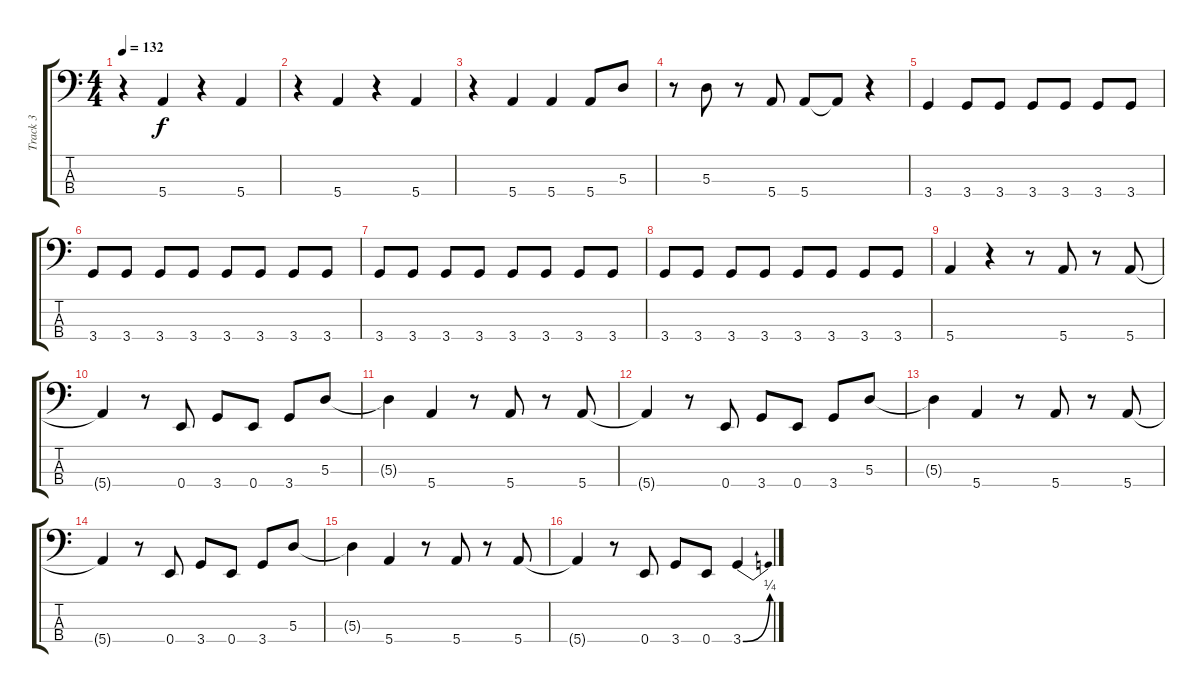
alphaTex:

\track ("Track 3" "Track 3") {instrument electricbassfinger}
\staff {score tabs}
\tuning (G2 D2 A1 E1) {hide}
\ts (4 4)
\tempo 132
\clef f4
\ks c
r.4{dy f} 5.4.4 r.4 5.4.4 |
r.4 5.4.4 r.4 5.4.4 |
r.4 5.4.4 5.4.4 5.4.8 5.3.8 |
r.8 5.3.8 r.8 5.4.8 5.4.8 5.4{t}.8 r.4 |
3.4.4 3.4.8 3.4.8 3.4.8 3.4.8 3.4.8 3.4.8 |
3.4.8 3.4.8 3.4.8 3.4.8 3.4.8 3.4.8 3.4.8 3.4.8 |
3.4.8 3.4.8 3.4.8 3.4.8 3.4.8 3.4.8 3.4.8 3.4.8 |
3.4.8 3.4.8 3.4.8 3.4.8 3.4.8 3.4.8 3.4.8 3.4.8 |
5.4.4 r.4 r.8 5.4.8 r.8 5.4.8 |
5.4{t}.4 r.8 0.4.8 3.4.8 0.4.8 3.4.8 5.3.8 |
5.3{t}.4 5.4.4 r.8 5.4.8 r.8 5.4.8 |
5.4{t}.4 r.8 0.4.8 3.4.8 0.4.8 3.4.8 5.3.8 |
5.3{t}.4 5.4.4 r.8 5.4.8 r.8 5.4.8 |
5.4{t}.4 r.8 0.4.8 3.4.8 0.4.8 3.4.8 5.3.8 |
5.3{t}.4 5.4.4 r.8 5.4.8 r.8 5.4.8 |
5.4{t}.4 r.8 0.4.8 3.4.8 0.4.8 3.4{be (bend 0 0 60 1)}.4
